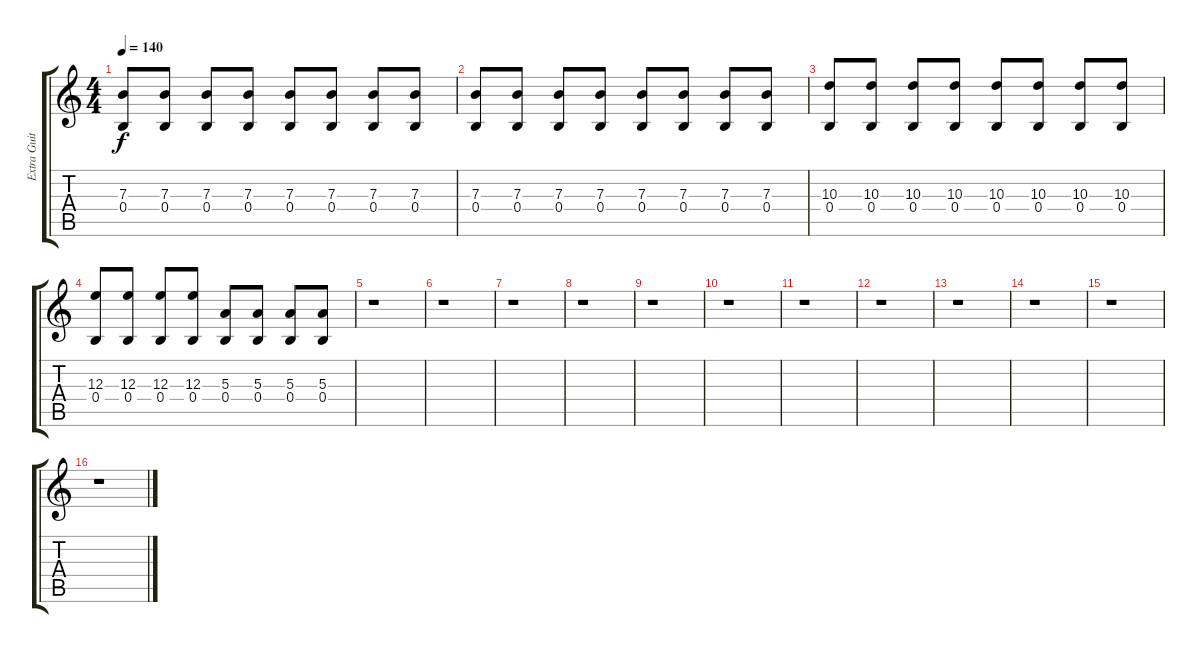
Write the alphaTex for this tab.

\track ("Extra Guitar" "Extra Guit") {instrument distortionguitar}
\staff {score tabs}
\tuning (Db4 Ab3 E3 B2 Gb2 B1) {hide}
\ts (4 4)
\tempo 140
\clef g2
\ks c
(7.3 0.4).8{dy f} (7.3 0.4).8 (7.3 0.4).8 (7.3 0.4).8 (7.3 0.4).8 (7.3 0.4).8 (7.3 0.4).8 (7.3 0.4).8 |
(7.3 0.4).8 (7.3 0.4).8 (7.3 0.4).8 (7.3 0.4).8 (7.3 0.4).8 (7.3 0.4).8 (7.3 0.4).8 (7.3 0.4).8 |
(10.3 0.4).8 (10.3 0.4).8 (10.3 0.4).8 (10.3 0.4).8 (10.3 0.4).8 (10.3 0.4).8 (10.3 0.4).8 (10.3 0.4).8 |
(12.3 0.4).8 (12.3 0.4).8 (12.3 0.4).8 (12.3 0.4).8 (5.3 0.4).8 (5.3 0.4).8 (5.3 0.4).8 (5.3 0.4).8 |
r.1 |
r.1 |
r.1 |
r.1 |
r.1 |
r.1 |
r.1 |
r.1 |
r.1 |
r.1 |
r.1 |
r.1
